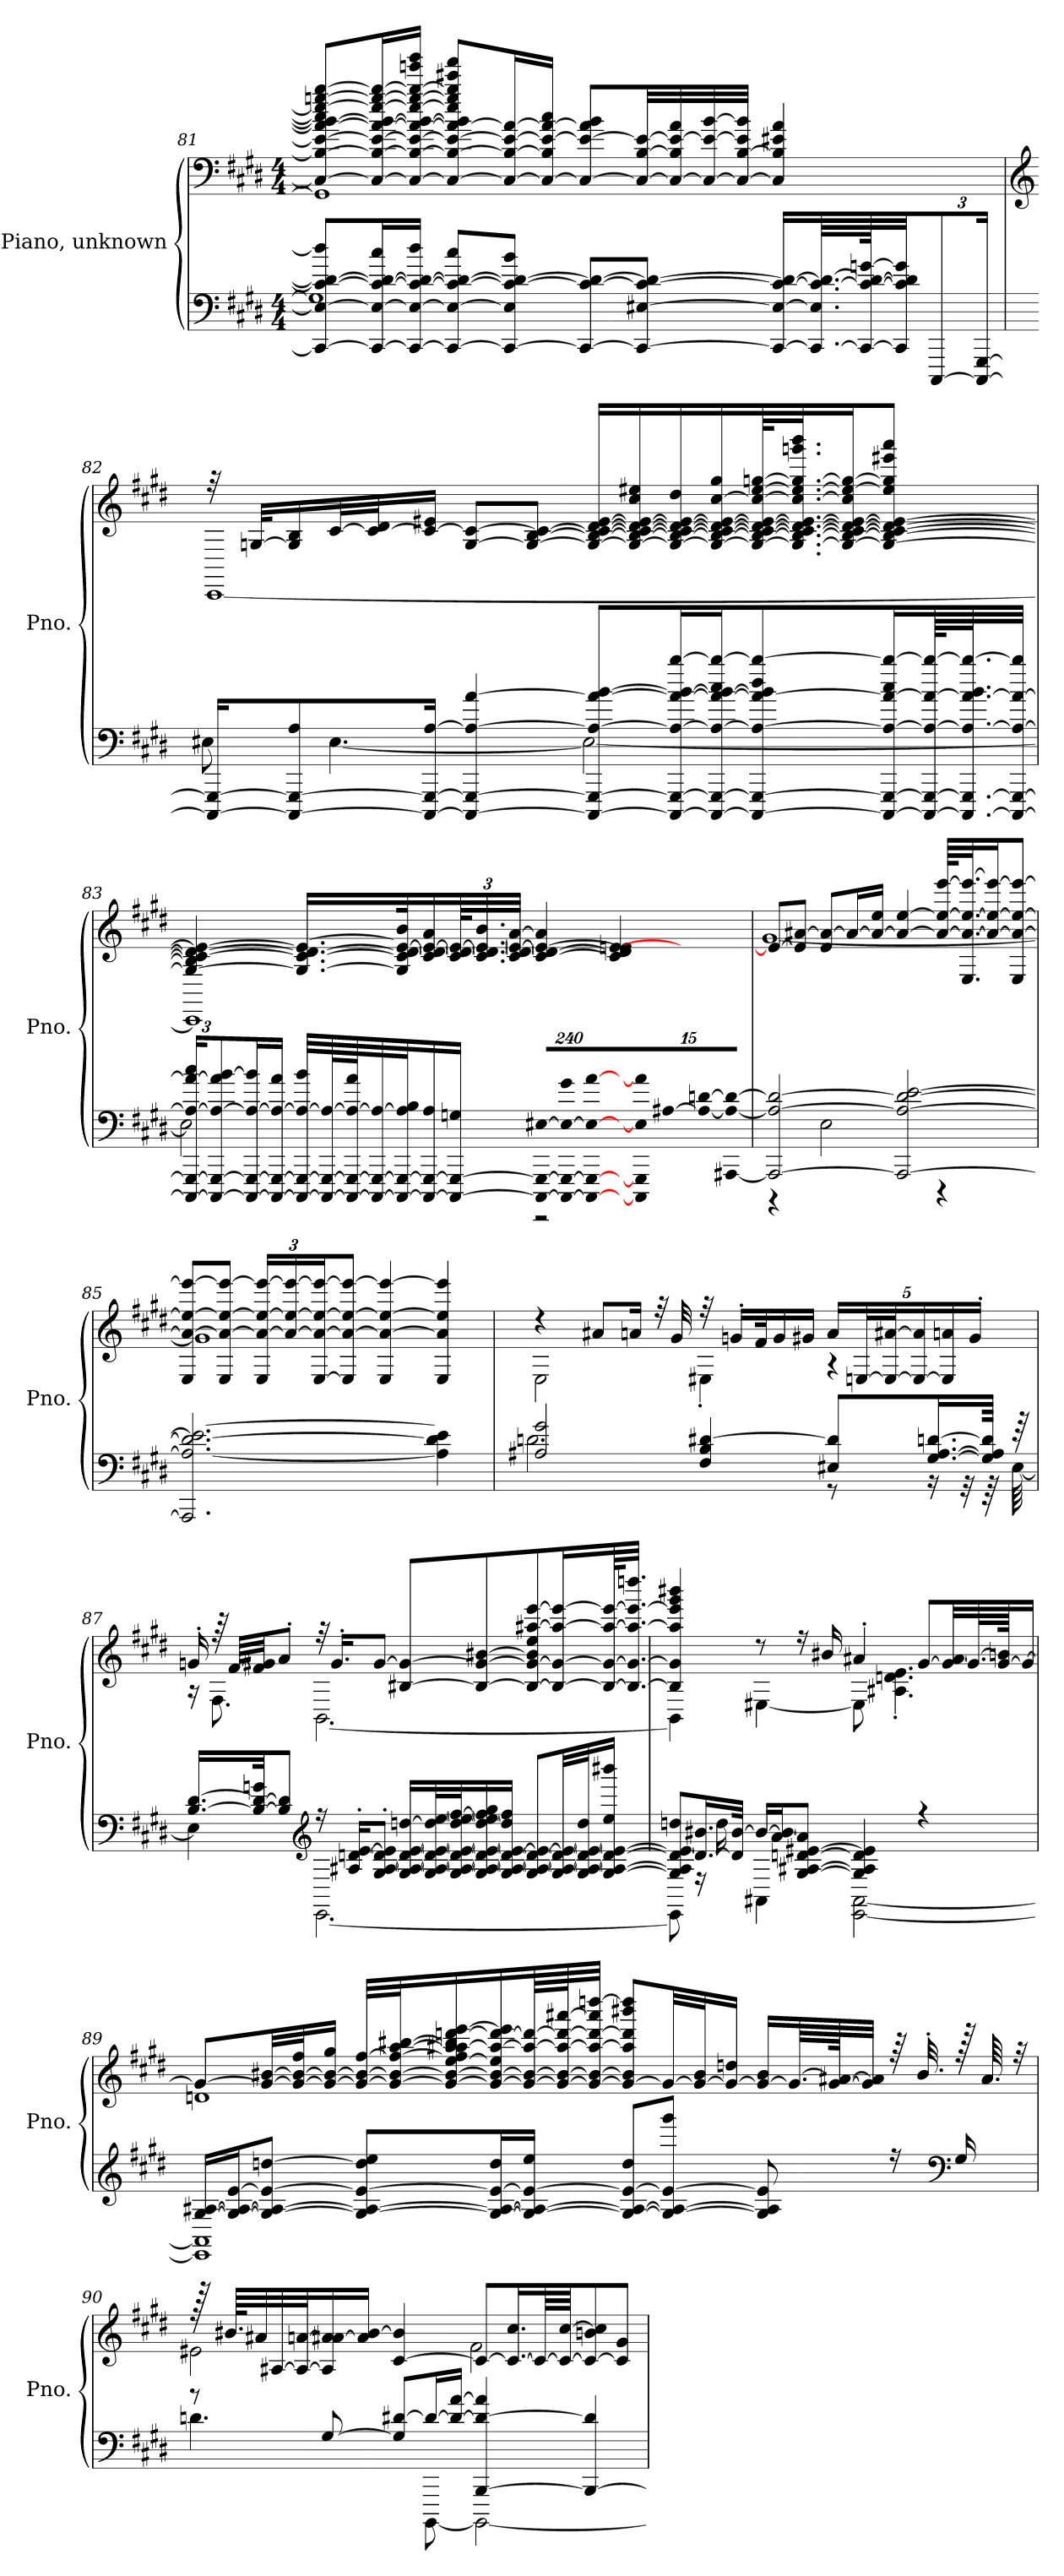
**kern	**kern
*part1	*part1
*staff2	*staff1
*I"Piano, unknown	*
*I'Pno.	*
!!LO:LB:g=z
*clefF4	*clefF4
*k[f#c#g#d#]	*k[f#c#g#d#]
*M4/4	*M4/4
=81	=81
*^	*^
8CC#/_ 8E#/_ 8c#/_ 8d#/_ 8dd#/]L	1G]	8C#/_ 8B/_ 8e#/_ 8a/_ 8b/_ 8cc#/] 8ee#/_ [8ggn/ [8bb/L	1GG#]
16CC#/_ 16E#/_ 16c#/_ 16d#/_ 16cc#/L	.	16C#/_ 16B/_ 16e#/_ 16a/_ 16b/_ 16ee#/_ 16gg/_ 16bb/_L	.
16CC#/_ 16E#/_ 16c#/_ 16d#/_ 16dd#/JJ	.	16C#/_ 16B/_ 16e#/_ 16a/_ 16b/_ 16ee#/_ 16gg/_ 16bb/_ 16gggn/ 16bbb/JJ	.
8CC#/_ 8E#/_ 8c#/_ 8d#/_ 8cc#/L	.	8C#/_ 8B/_ 8e#/_ 8a/_ 8b/] 8ee#/] 8gg/] 8bb/] 8eee#X/ 8aaa/L	.
8CC#/_ 8E#/] 8c#/_ 8d#/_ 8b/J	.	16C#/_ 16B/_ 16e#/_ 16a/_L	.
.	.	16C#/_ 16B/] 16e#/_ 16a/_ 16cc#/JJ	.
8CC#/_ 8c#/_ 8d#/_L	.	8C#/_ 8e#/_ 8a/] 8b/L	.
8CC#/_ [8E#X/ 8c#/_ 8d#/_J	.	32C#/_ [32B/ 32e#/_LL	.
.	.	32C#/_ 32B/] 32e#/_ 32a/	.
.	.	32C#/_ 32e#/_ [32b/	.
.	.	32C#/_ [32B/ 32e#/] 32b/]JJJ	.
16CC#/_ 16E#/_ 16c#/_ 16d#/_LL	.	4C#/] 4B/] 4e#X/ 4a/	.
64.CC#/_ 64.E#/] 64.c#/_ 64.d#/_LL	.	.	.
128CC#/_ 128c#/_ 128d#/_ [128gn/JK	.	.	.
32CC#/] 32c#/] 32d#/] 32g/]JJ	.	.	.
*Xbrackettup	*	*	*
[12CCC#/	.	.	.
24CCC#/_ [24GGG#/Jk	.	.	.
!!LO:PB:g=z	!!
=82	=82	=82	=82
*	*	*clefG2	*
16CCC#/_ 16GGG#/_KL	8E#X\	32r	[1CC#
.	.	[32Gn/KLL	.
8CCC#/_ 8GGG#/_ 8A/	.	16G/] 16B/	.
.	[4.E#\	[32c#/L	.
.	.	32c#/_ 32d#/J	.
16CCC#/_ 16GGG#/_ [16A/Jk	.	16c#/_ 16e#X/JJ	.
4CCC#/_ 4GGG#/_ 4A/_ [4a/	.	[8G/ 8c#/_L	.
.	.	8G/_ [8B/ 8c#/_J	.
8CCC#/_ 8GGG#/_ 8A/_ 8a/_ [8b/L	2E#\_	16G/_ 16B/_ 16c#/_ [16d#/ [16e#/LL	.
.	.	16G/_ 16B/_ 16c#/_ 16d#/_ 16e#/_ 16cc#/ 16ee#X/	.
16CCC#/_ 16GGG#/_ 16A/_ 16a/_ 16b/_ [16bb/L	.	16G/_ 16B/_ 16c#/_ 16d#/_ 16e#/_ 16dd#/	.
16CCC#/_ 16GGG#/_ 16A/_ 16a/_ 16b/_ 16cc#/ 16bb/_J	.	16G/_ 16B/_ 16c#/_ 16d#/_ 16e#/_ [16cc#/ 16gg#/	.
8CCC#/_ 8GGG#/_ 8A/_ 8a/_ 8b/] 8dd#/ 8bb/_	.	64G/_ 64B/_ 64c#/_ 64d#/_ 64e#/_ 64cc#/_ [64ee#/ [64ggn/KL	.
.	.	32.G/_ 32.B/_ 32.c#/_ 32.d#/_ 32.e#/_ 32.cc#/_ 32.ee#/_ 32.gg/_ 32.gggn/ 32.bbb/J	.
.	.	16G/_ 16B/_ 16c#/_ 16d#/_ 16e#/_ 16cc#/] 16ee#/_ 16gg/_J	.
16CCC#/_ 16GGG#/_ 16A/_ 16a/_ 16cc#/ 16bb/_L	.	8G/_ 8B/_ 8c#/_ 8d#/_ 8e#/_ 8ee#/] 8gg/] 8eee#X/ 8aaa/J	.
128CCC#/_ 128GGG#/_ 128A/_ 128a/_ 128bb/_KLL	.	.	.
64.CCC#/_ 64.GGG#/_ 64.A/_ 64.a/_ 64.b/ 64.bb/_J	.	.	.
32CCC#/_ 32GGG#/_ 32A/_ 32a/_ 32bb/]JJJ	.	.	.
!!LO:LB:g=z	!!
=83	=83	=83	=83
24CCC#/_ 24GGG#/_ 24A/_ 24a/_ 24cc#/KL	2E#\]	4G/_ 4B/] 4c#/_ 4d#/_ 4e#/_	1CC#]
12CCC#/_ 12GGG#/_ 12A/_ 12a/] [12b/	.	.	.
16CCC#/_ 16GGG#/_ 16A/_ 16b/]L	.	.	.
16CCC#/_ 16GGG#/_ 16A/_ 16a/JJ	.	.	.
32CCC#/_ 32GGG#/_ 32A/_ 32b/LLL	.	16.G/_ 16.c#/_ 16.d#/_ 16.e#/_LL	.
64CCC#/_ 64GGG#/_ 64A/_L	.	.	.
64CCC#/_ 64GGG#/_ 64A/_ 64a/J	.	.	.
32CCC#/_ 32GGG#/_ 32A/_	.	.	.
32CCC#/_ 32GGG#/_ 32A/] 32B/J	.	32G/] 32c#/_ 32d#/_ 32e#/_ 32b/K	.
16CCC#/_ 16GGG#/_ 16A/	.	16c#/_ 16d#/_ 16e#/_ 16a/	.
*	*	*Xbrackettup	*
16CCC#/_ 16GGG#/_ 16Gn/JJ	.	96c#/_ 96d#/_ 96e#/_KL	.
.	.	48.c#/_ 48.d#/_ 48.e#/_ 48.b/	.
.	.	48c#/_ 48d#/_ 48e#/_ [48a/JJJ	.
!LO:N:vis=16	!	!	!
1920%137CCC#/_ 1920%137GGG#/_ [1920%137E#X/LL	2r	4c#/_ 4d#/_ 4e#/_ 4a/]	.
!LO:N:vis=16	!	!	!
1920%137CCC#/_ 1920%137GGG#/_ 1920%137E#/_ 1920%137g#/J	.	.	.
!LO:N:vis=8	!	!	!
960%137CCC#/_ 960%137GGG#/_ 960%137E#/_ [960%137a/	.	.	.
.	.	4c#/] 4d#/] [4en/ 4e#/]	.
1920ryy	.	.	.
!LO:N:vis=32	!	!	!
640%23CCC#/] 640%23GGG#/] 640%23E#/] 640%23a/]LL	.	.	.
!LO:N:vis=32	!	!	!
[640%23A#X/J	.	.	.
!LO:N:vis=16	!	!	!
1920%137A#/_ [1920%137dn/	.	.	.
!LO:N:vis=16	!	!	!
[1920%137AAA#X/ 1920%137A#/_ 1920%137d/_JJ	.	.	.
.	1920ryy	1920ryy	1920ryy
!!LO:LB:g=z	!!
=84	=84	=84	=84
2AAA#/_ 2A#/_ 2d/_	4r	8e/L_	[1g#
.	.	8e/] [8a#X/J	.
.	2E\	8e/ 8a#/_L	.
.	.	16a#/L_	.
.	.	16a#/_ 16ee/JJ	.
2AAA#/_ 2A#/_ 2d/_ [2e/	.	4a#/_ [4ee/	.
.	4r	64a#/_ 64ee/_ [64eee/KLLL	.
.	.	32.E/ 32.a#/_ 32.ee/_ 32.eee/_J	.
.	.	16a#/_ 16ee/_ 16eee/_J	.
.	.	8E/ 8a#/_ 8ee/_ 8eee/_J	.
*v	*v	*	*
=85	=85	=85
2.AAA#/] 2.A#/_ 2.d/_ 2.e/_	8E/ 8a#/_ 8ee/_ 8eee/_L	1g#]
.	8E/ 8a#/_ 8ee/_ 8eee/_J	.
.	24E/ 24a#/_ 24ee/_ 24eee/_LL	.
.	24a#/_ 24ee/_ 24eee/_	.
.	[24E/ 24a#/_ 24ee/_ 24eee/_J	.
.	8E/] 8a#/_ 8ee/_ 8eee/_J	.
.	4E/ 4a#/_ 4ee/_ 4eee/_	.
4A#\] 4d\] 4e\]	4E/ 4a#/] 4ee/] 4eee/]	.
!!LO:LB:g=z	!!
=86	=86	=86
*^	*	*
2A#X/ 2g#/	2.dn\	4r	2E\
.	.	8a#X/L	.
.	.	16an/Jk	.
.	.	32r	.
.	.	32g#/	.
4F#/ 4B/ [4d#X/	.	32r	4E#X'\
.	.	16gn'/LL	.
.	.	32f#/K	.
.	.	16g/	.
.	.	16g#X/JJ	.
8E#X/ 8d#/]L	8r	20a/LL	4r
.	.	[40En/L	.
.	.	40E/_ [40a#X/J	.
.	.	20E/_ 20a#/]	.
[16.G#/ [16.A#/ [16.dn/L	16r	.	.
.	.	20E/] 20an/	.
.	32r	.	.
.	.	20g#'/JJ	.
64G#/] 64A#/] 64d/]JJkk	64r	.	.
64r	[64E#\	.	.
!!LO:LB:g=z	!!
=87	=87	=87	=87
[16.B/ [16.d#/LL	4E#\]	16gn'/	16r
.	.	64r	8.F#\
.	.	[64f#/KLLL	.
32B/_ 32d#/_ 32gn/JK	.	32f#/] 32g#X/JJ	.
8B/] 8d#/]J	.	8a'/J	.
*clefG2	*	*	*
16r	[2.EE\	32r	[2.BB\
.	.	16.g#'/KL	.
16A#X/' [16dn/' [16e/'KL	.	.	.
[8G#/' [8A#/' 8d/]' 8e/]'J	.	[8g#/J	.
16G#/_ 16A#/_ [16d/ [16e/ [16ddn/LL	.	[8B#X/ 8g#/_L	.
32G#/_ 32A#/_ 32d/_ 32e/_ 32dd/_ [32ee/L	.	.	.
32G#/_ 32A#/_ 32d/_ 32e/_ 32dd/_ 32ee/_ [32ff#/J	.	.	.
16G#/_ 16A#/_ 16d/_ 16e/_ 16dd/_ 16ee/] 16ff#/] 16gg#/	.	8B#/_ 8g#/_ [8b#X/	.
16G#/_ 16A#/_ 16d/_ 16e/_ 16dd/] 16ff#/JJ	.	.	.
8G#/_ 8A#/_ 8d/_ 8e/_L	.	8B#/_ 8g#/_ 8b#/] 8ee/ [8aa#X/ [8eee/	.
32G#/_ 32A#/_ 32d/_ 32e/_LL	.	16B#/_ 16g#/_ 16aa#/_ 16eee/_L	.
32G#/_ 32A#/_ 32d/_ 32e/_ 32dd/J	.	.	.
16G#/_ 16A#/_ 16d/_ 16e/_ 16ee/ 16bbb#X/JJ	.	64B#/_ 64g#/_ 64aa#/_ 64eee/_KL	.
.	.	32.B#/_ 32.g#/_ 32.aa#/_ 32.eee/_ 32.ddddn/JJJ	.
!!LO:LB:g=z	!!
=88	=88	=88	=88
8G#/] 8A#/] 8d/_ 8e/] 8ddn/L	8EE\]	4B#/] 4g#/] 4aa#/] 4eee/] 4ggg#/ 4bbb#X/	4BB\]
16.d/_ 16.b#X/L	16r	.	.
.	16dd\	.	.
32d/] [32b#/JJk	.	.	.
16b#/LL_	4AA#X\	8r	[4E#X\
[16a/ 16b#/]J	.	.	.
[8G#/ [8A#X/ [8dn/ [8e#X/ 8a/]J	.	16r	.
.	.	16b#X/	.
4G#/] 4A#/] 4d/] 4e#/]	[2EE\ [2AA#\	4a#X'/	8E#\]
.	.	.	4.A#X\' 4.dn\' 4.e\'
4r	.	[8g#/L	.
.	.	32g#/_ 32a#/LL	.
.	.	64.g#/L_	.
.	.	128g#/_ 128bn/JJK	.
.	.	16g#/JJ_	.
!!LO:PB:g=z	!!
=89	=89	=89	=89
[16G#/ [16A#X/LL	1EE] 1AA#]	8g#/L_	1dn
16G#/_ 16A#/_ [16e/J	.	.	.
8G#/_ 8A#/_ 8e/_ [8ddn/J	.	32g#/_ [32b#X/LL	.
.	.	32g#/_ 32b#/_ 32ff#/J	.
.	.	16g#/_ 16b#/_ 16gg#/JJ	.
8G#/_ 8A#/_ 8e/_ 8dd/] 8ee/L	.	32g#/_ 32b#/_ [32ff#/LLL	.
.	.	32g#/_ 32b#/_ 32ff#/_ [32aa/ [32bb#X/J	.
.	.	16g#/_ 16b#/_ [16ee/ 16ff#/] 16aa/] [16aa#X/ 16bb#/] [16dddn/ [16eee/	.
16G#/_ 16A#/_ 16e/_ 16dd/L	.	16g#/_ 16b#/_ 16ee/] 16aa#/_ 16ddd/_ 16eee/]	.
16G#/_ 16A#/_ 16e/_ 16ee/JJ	.	64g#/_ 64b#/_ 64aa#/_ 64ddd/_LL	.
.	.	64g#/_ 64b#/_ 64aa#/_ 64ddd/_ [64aaa#X/J	.
.	.	32g#/_ 32b#/_ 32aa#/_ 32ddd/_ 32aaa#/] [32ddddn/JJJ	.
8G#/_ 8A#/_ 8e/_ 8dd/L	.	8g#/_ 8b#/] 8aa#/] 8ddd/] 8bbb#X/ 8dddd/]L	.
8G#/_ 8A#/_ 8e/_ 8ggg#/J	.	32g#/LL_	.
.	.	32g#/_ 32b#/J	.
.	.	16g#/_ 16ddn/JJ	.
8G#/] 8A#/] 8e/]	.	16g#/_ 16b#/LL	.
.	.	64.g#/LL_	.
.	.	128g#/_ [128a#X/JK	.
.	.	32g#/] 32a#/]JJJ	.
16r	.	64r	.
.	.	32.b#'/	.
*clefF4	*	*	*
16G#/	.	128r	.
.	.	64.a#/	.
.	.	32r	.
!!LO:LB:g=z	!!
=90	=90	=90	=90
8r	4.dn\	128r	2e#X\
.	.	64.b#X/KLLL	.
.	.	32a#X/	.
.	.	[32A#X/	.
.	.	32A#/_ [32an/J	.
[8G#/	.	16A#/] 16a/] [16a#X/	.
.	.	16a#/] [16b#/JJ	.
8G#/] [8d#X/L	.	[4c#/ 4b#/]	.
16d#/L_	[8BBBB\	.	.
16d#/_ [16a/JJ	.	.	.
[4BBB/ 4d#/_ 4a/]	2BBBB\_	8c#/L_	2f#\
.	.	16.c#/_ 16.cc#/L	.
.	.	64c#/LL_	.
.	.	64c#/_ [64cc#/JJJ	.
4BBB/_ 4d#/]	.	8c#/_ 8bn/ 8cc#/]	.
.	.	8c#/] 8g#/J	.
*v	*v	*	*
*	*v	*v
=	=
*-	*-
